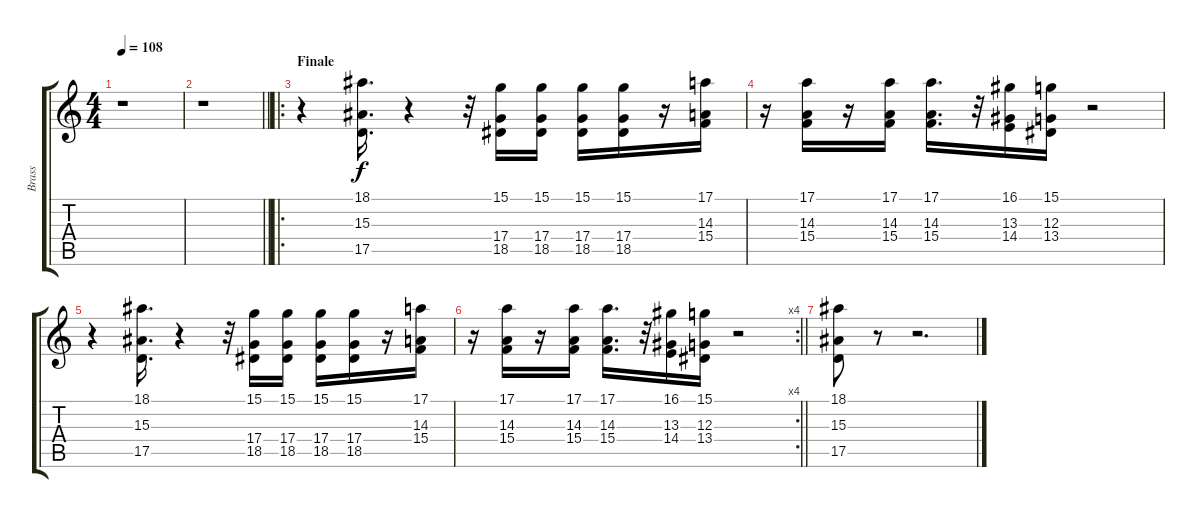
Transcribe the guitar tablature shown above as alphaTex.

\track ("Brass" "Brass") {instrument brasssection}
\staff {score tabs}
\tuning (E4 B3 G3 D3 A2 E2) {hide}
\ts (4 4)
\tempo 108
\clef g2
\ks c
r.1{dy f} |
\barLineRight lightlight
r.1 |
\ro
\section ("" "Finale")
r.4 (18.1 15.3 17.5).16{d} r.4 r.32 (15.1 17.4 18.5).16 (15.1 17.4 18.5).16 (15.1 17.4 18.5).16 (15.1 17.4 18.5).16 r.16 (17.1 14.3 15.4).16 |
r.16 (17.1 14.3 15.4).16 r.16 (17.1 14.3 15.4).16 (17.1 14.3 15.4).16{d} r.32 (16.1 13.3 14.4).16 (15.1 12.3 13.4).16 r.2 |
r.4 (18.1 15.3 17.5).16{d} r.4 r.32 (15.1 17.4 18.5).16 (15.1 17.4 18.5).16 (15.1 17.4 18.5).16 (15.1 17.4 18.5).16 r.16 (17.1 14.3 15.4).16 |
\rc 4
\barLineRight lightlight
r.16 (17.1 14.3 15.4).16 r.16 (17.1 14.3 15.4).16 (17.1 14.3 15.4).16{d} r.32 (16.1 13.3 14.4).16 (15.1 12.3 13.4).16 r.2 |
(18.1 15.3 17.5).8 r.8 r.2{d}
